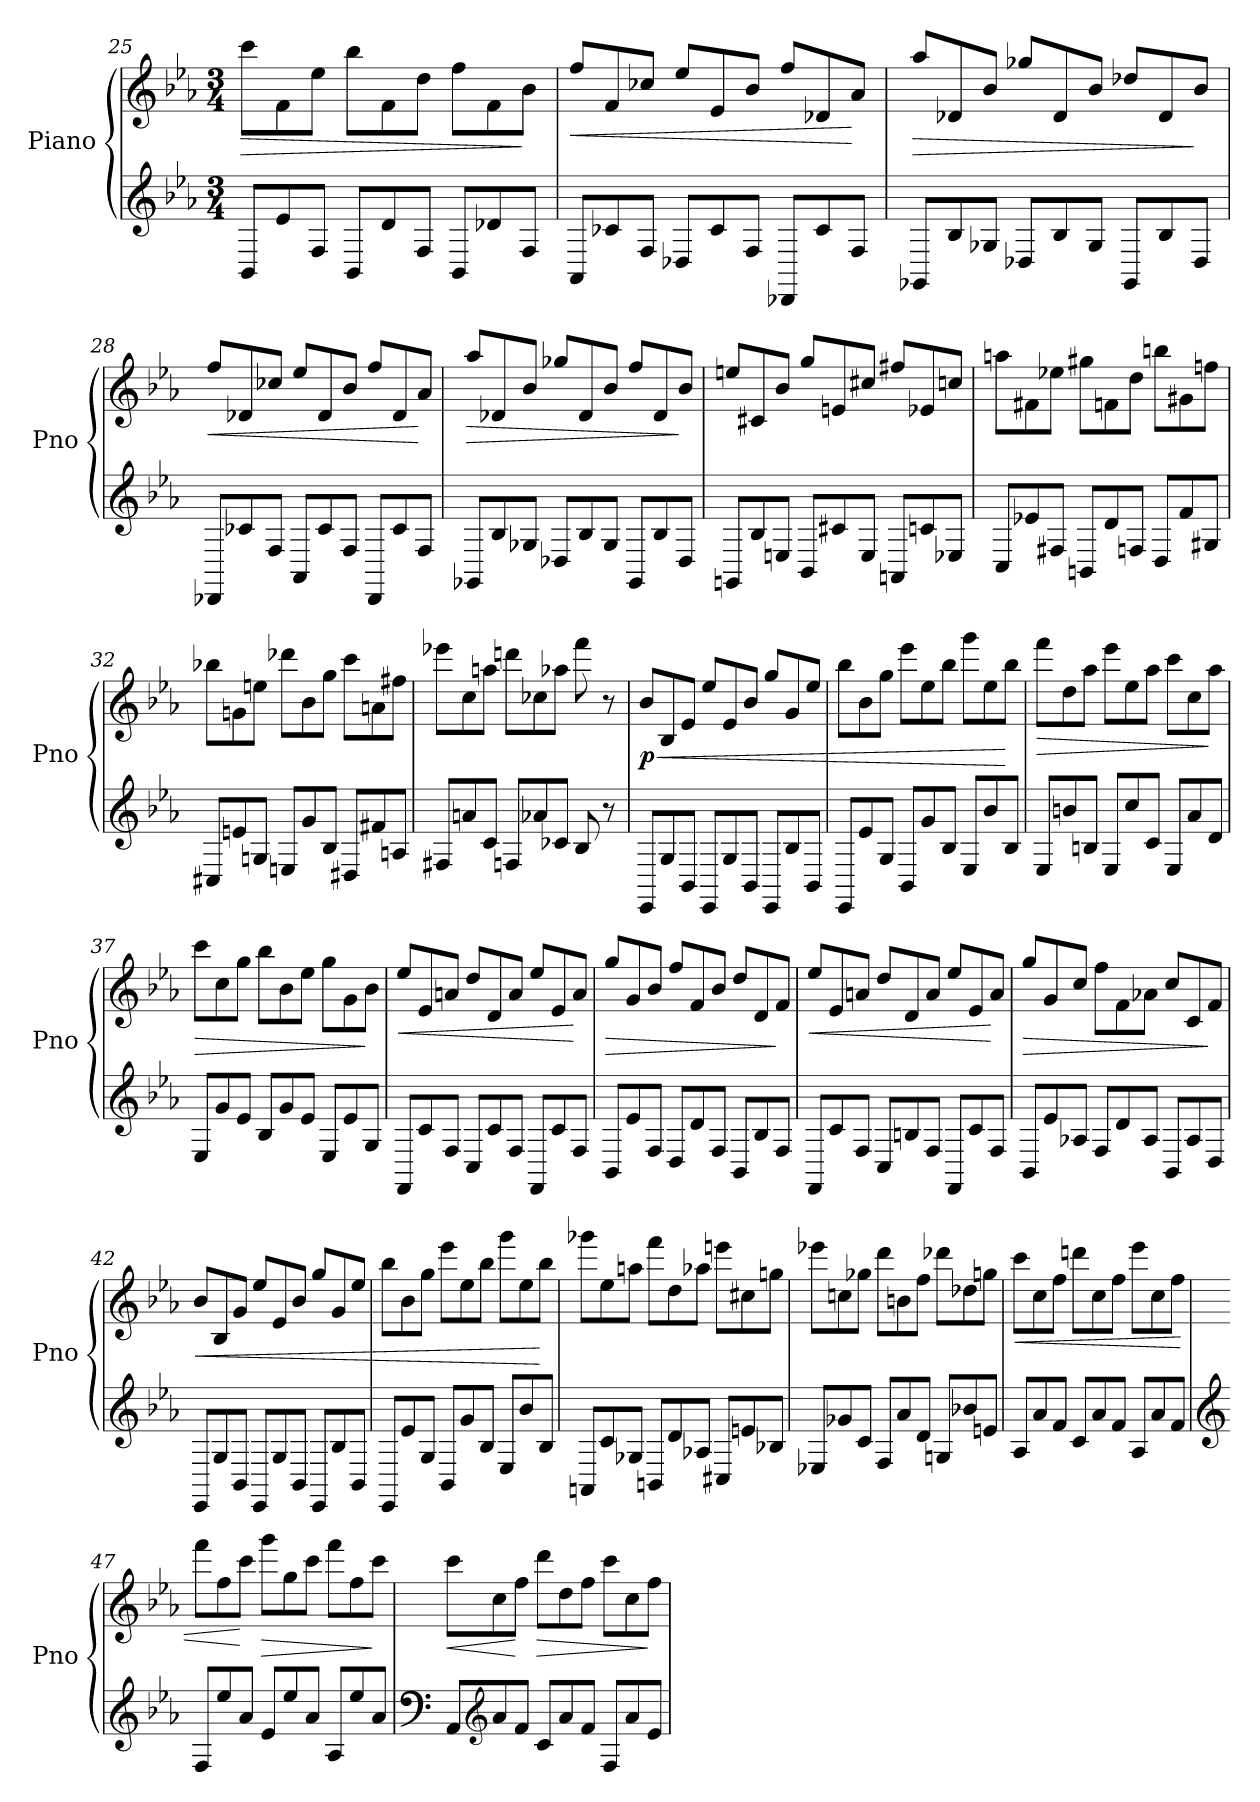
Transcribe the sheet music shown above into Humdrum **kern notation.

**kern	**kern	**dynam
*part1	*part1	*part1
*staff2	*staff1	*staff1/2
*I"Piano	*	*
*I'Pno	*	*
*clefG2	*clefG2	*
*k[b-e-a-]	*k[b-e-a-]	*
*M3/4	*M3/4	*
*Xtuplet	*Xtuplet	*
=25	=25	=25
!	!	!LO:HP:b
12BB-/L	12ccc\L	>
12e-/	12f\	.
12F/J	12ee-\J	.
12BB-/L	12bb-\L	.
12d/	12f\	.
12F/J	12dd\J	.
12BB-/L	12ff\L	.
12d-X/	12f\	.
12F/J	12b-\J	]
!!LO:LB:g=z
=26	=26	=26
!	!	!LO:HP:b
12AA-/L	12ff/L	<
12c-X/	12f/	.
12F/J	12cc-X/J	.
12D-X/L	12ee-/L	.
12c-/	12e-/	.
12F/J	12b-/J	.
12DD-X/L	12ff/L	.
12c-/	12d-X/	.
12F/J	12a-/J	[
=27	=27	=27
!	!	!LO:HP:b
12GG-X/L	12aa-/L	>
12B-/	12d-X/	.
12G-X/J	12b-/J	.
12D-X/L	12gg-X/L	.
12B-/	12d-/	.
12G-/J	12b-/J	.
12GG-/L	12dd-X/L	.
12B-/	12d-/	.
12D-/J	12b-/J	]
=28	=28	=28
!	!	!LO:HP:b
12DD-X/L	12ff/L	<
12c-X/	12d-X/	.
12F/J	12cc-X/J	.
12AA-/L	12ee-/L	.
12c-/	12d-/	.
12F/J	12b-/J	.
12DD-/L	12ff/L	.
12c-/	12d-/	.
12F/J	12a-/J	[
!!LO:LB:g=z
=29	=29	=29
!	!	!LO:HP:b
12GG-X/L	12aa-/L	>
12B-/	12d-X/	.
12G-X/J	12b-/J	.
12D-X/L	12gg-X/L	.
12B-/	12d-/	.
12G-/J	12b-/J	.
12GG-/L	12ff/L	.
12B-/	12d-/	.
12D-/J	12b-/J	]
=30	=30	=30
!	!	!LO:DY:b
12GGn/L	12een/L	other-dynamics
12B-/	12c#X/	.
12En/J	12b-/J	.
12BB-/L	12gg/L	.
12c#X/	12en/	.
12E/J	12cc#X/J	.
12AAn/L	12ff#X/L	.
12cn/	12e-X/	.
12E-X/J	12ccn/J	.
=31	=31	=31
12C/L	12aan\L	.
12e-X/	12f#X\	.
12F#X/J	12ee-X\J	.
12BBn/L	12gg#X\L	.
12d/	12fn\	.
12Fn/J	12dd\J	.
12D/L	12bbn\L	.
12f/	12g#X\	.
12G#X/J	12ffn\J	.
!!LO:LB:g=z
=32	=32	=32
12C#X/L	12bb-X\L	.
12en/	12gn\	.
12Gn/J	12een\J	.
12En/L	12ddd-X\L	.
12g/	12b-\	.
12B-/J	12gg\J	.
12D#X/L	12ccc\L	.
12f#X/	12an\	.
12An/J	12ff#X\J	.
=33	=33	=33
12F#X/L	12eee-X\L	.
12an/	12cc\	.
12c/J	12aan\J	.
12Fn/L	12dddn\L	.
12a-X/	12cc-X\	.
12c-X/J	12aa-X\J	.
8B-/	8fff\	.
8r	8r	.
=34	=34	=34
!	!	!LO:HP:b
!	!	!LO:DY:n=1:b
12EE-/L	12b-/L	< p
12G/	12B-/	.
12BB-/J	12e-/J	.
12EE-/L	12ee-/L	.
12G/	12e-/	.
12BB-/J	12b-/J	.
12EE-/L	12gg/L	.
12B-/	12g/	.
12BB-/J	12ee-/J	.
=35	=35	=35
12EE-/L	12bb-\L	.
12e-/	12b-\	.
12G/J	12gg\J	.
12BB-/L	12eee-\L	.
12g/	12ee-\	.
12B-/J	12bb-\J	.
12E-/L	12ggg\L	.
12b-/	12ee-\	.
12B-/J	12bb-\J	[
!!LO:PB:g=z
=36	=36	=36
!	!	!LO:HP:b
12E-/L	12fff\L	>
12bn/	12dd\	.
12Bn/J	12aa-\J	.
12E-/L	12eee-\L	.
12cc/	12ee-\	.
12c/J	12aa-\J	.
12E-/L	12ccc\L	.
12a-/	12cc\	.
12d/J	12aa-\J	]
=37	=37	=37
!	!	!LO:HP:b
12E-/L	12ccc\L	>
12g/	12cc\	.
12e-/J	12gg\J	.
12B-/L	12bb-\L	.
12g/	12b-\	.
12e-/J	12ee-\J	.
12E-/L	12gg\L	.
12e-/	12g\	.
12G/J	12b-\J	]
=38	=38	=38
!	!	!LO:HP:b
12FF/L	12ee-/L	<
12c/	12e-/	.
12F/J	12an/J	.
12C/L	12dd/L	.
12c/	12d/	.
12F/J	12a/J	.
12FF/L	12ee-/L	.
12c/	12e-/	.
12F/J	12a/J	[
=39	=39	=39
!	!	!LO:HP:b
12BB-/L	12gg/L	>
12e-/	12g/	.
12F/J	12b-/J	.
12D/L	12ff/L	.
12d/	12f/	.
12F/J	12b-/J	.
12BB-/L	12dd/L	.
12B-/	12d/	.
12F/J	12f/J	]
!!LO:LB:g=z
=40	=40	=40
!	!	!LO:HP:b
12FF/L	12ee-/L	<
12c/	12e-/	.
12F/J	12an/J	.
12C/L	12dd/L	.
12Bn/	12d/	.
12F/J	12a/J	.
12FF/L	12ee-/L	.
12c/	12e-/	.
12F/J	12a/J	[
=41	=41	=41
!	!	!LO:HP:b
12BB-/L	12gg/L	>
12e-/	12g/	.
12A-X/J	12cc/J	.
12F/L	12ff\L	.
12d/	12f\	.
12A-/J	12a-X\J	.
12BB-/L	12cc/L	.
12A-/	12c/	.
12D/J	12f/J	]
=42	=42	=42
!	!	!LO:HP:b
12EE-/L	12b-/L	<
12G/	12B-/	.
12BB-/J	12g/J	.
12EE-/L	12ee-/L	.
12G/	12e-/	.
12BB-/J	12b-/J	.
12EE-/L	12gg/L	.
12B-/	12g/	.
12BB-/J	12ee-/J	.
=43	=43	=43
12EE-/L	12bb-\L	.
12e-/	12b-\	.
12G/J	12gg\J	.
12BB-/L	12eee-\L	.
12g/	12ee-\	.
12B-/J	12bb-\J	.
12E-/L	12ggg\L	.
12b-/	12ee-\	.
12B-/J	12bb-\J	[
!!LO:LB:g=z
=44	=44	=44
!	!	!LO:DY:b
12AAn/L	12ggg-X\L	other-dynamics
12c/	12ee-\	.
12G-X/J	12aan\J	.
12BBn/L	12fff\L	.
12d/	12dd\	.
12A-X/J	12aa-X\J	.
12C#X/L	12eeen\L	.
12en/	12cc#X\	.
12B-X/J	12ggn\J	.
=45	=45	=45
12E-X/L	12eee-X\L	.
12g-X/	12ccn\	.
12c/J	12gg-X\J	.
12F/L	12ddd\L	.
12a-/	12bn\	.
12d/J	12ff\J	.
12Gn/L	12ddd-X\L	.
12b-X/	12dd-X\	.
12en/J	12ggn\J	.
=46	=46	=46
!	!	!LO:HP:b
12A-/L	12ccc\L	<
12a-/	12cc\	.
12f/J	12ff\J	.
12c/L	12dddn\L	.
12a-/	12cc\	.
12f/J	12ff\J	.
12A-/L	12eee-\L	.
12a-/	12cc\	.
12f/J	12ff\J	.
!!LO:LB:g=z
=47	=47	=47
*clefG2	*	*
12F/L	12fff\L	.
12ee-/	12ff\	.
12a-/J	12ccc\J	[
!	!	!LO:HP:b
12e-/L	12ggg\L	>
12ee-/	12gg\	.
12a-/J	12ccc\J	.
12A-/L	12fff\L	.
12ee-/	12ff\	.
12a-/J	12ccc\J	]
=48	=48	=48
*clefF4	*	*
!	!	!LO:HP:b
12AA-/L	12ccc\L	<
*clefG2	*	*
12a-/	12cc\	.
12f/J	12ff\J	[
!	!	!LO:HP:b
12c/L	12ddd\L	>
12a-/	12dd\	.
12f/J	12ff\J	.
12F/L	12ccc\L	.
12a-/	12cc\	.
12e-/J	12ff\J	]
=	=	=
*-	*-	*-
